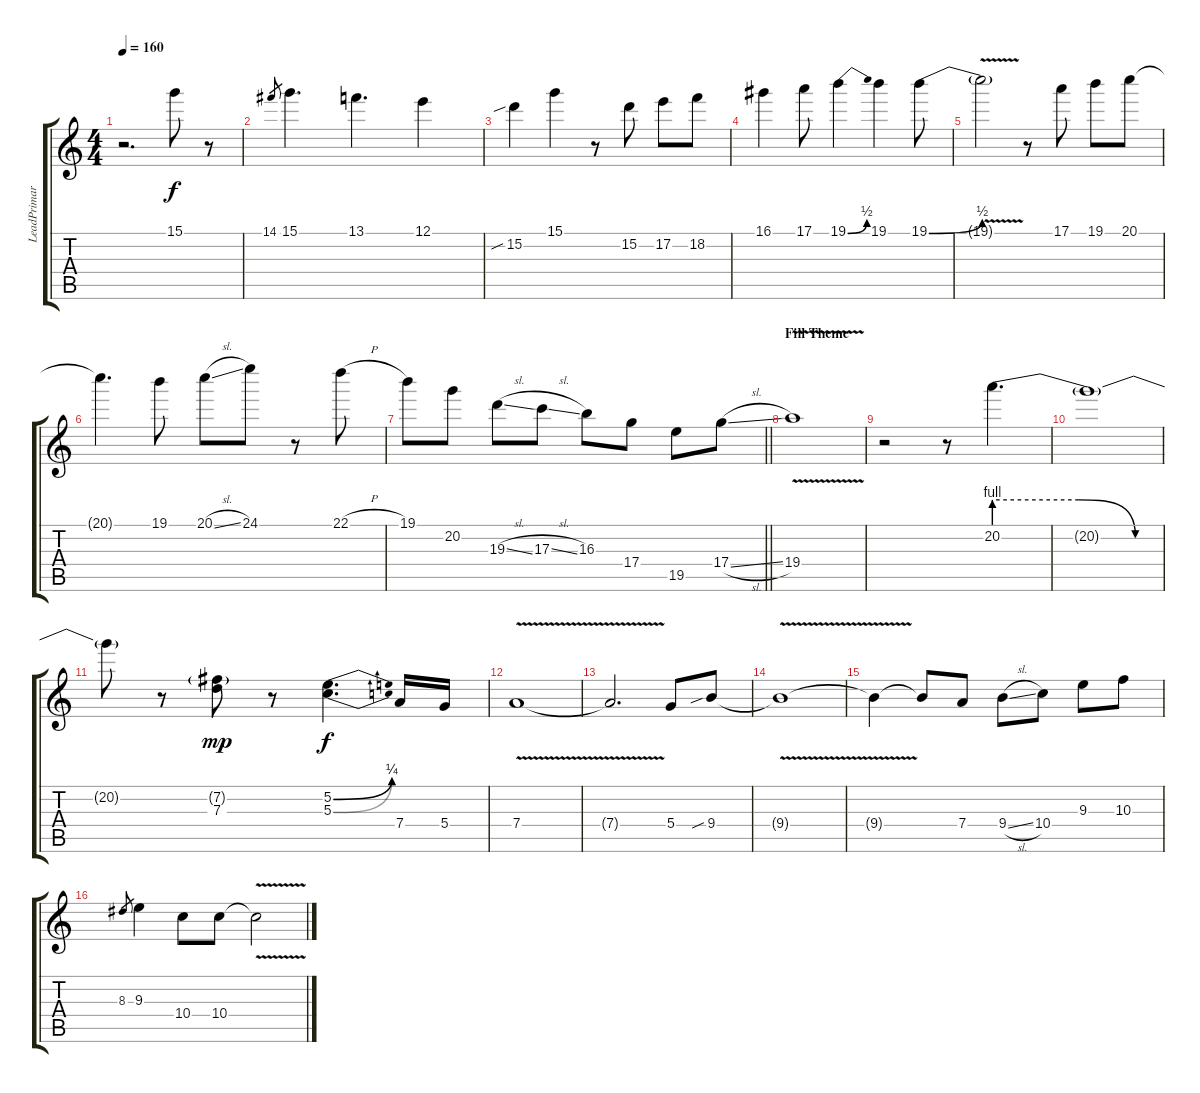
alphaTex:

\track ("LeadPrimary" "LeadPrimar") {instrument distortionguitar}
\staff {score tabs}
\tuning (E4 B3 G3 D3 A2 E2) {hide}
\ts (4 4)
\tempo 160
\clef g2
\ks c
r.2{d dy f} 15.1.8 r.8 |
14.1.8{gr} 15.1.4{d} 13.1.4{d} 12.1.4 |
15.2{sib}.4 15.1.4 r.8 15.2.8 17.2.8 18.2.8 |
16.1.4 17.1.8 19.1{be (bend 0 0 60 2)}.4 19.1.4 19.1{be (bend 0 0 60 2)}.8 |
19.1{v t}.2 r.8 17.1.8 19.1.8 20.1.8 |
20.1{t}.4{d} 19.1.8 20.1{sl}.8 24.1.8 r.8 22.1{h}.8 |
\barLineRight lightlight
19.1.8 20.2.8 19.3{sl}.8 17.3{sl}.8 16.3.8 17.4.8 19.5.8 17.4{sl}.8 |
\section ("" "Fill Theme")
19.4{v}.1 |
r.2 r.8 20.2{be (custom 0 4 30 4 50 0 60 0)}.4{d} |
20.2{t}.1 |
20.2{t}.8 r.8 (7.2{g} 7.3).8{dy mp} r.8 (5.2{be (bend 0 0 60 1)} 5.3{be (bend 0 0 60 1)}).4{d dy f} 7.4.16 5.4.16 |
7.4{v}.1 |
7.4{t}.2{d} 5.4.8 9.4{sib}.8 |
9.4{v t}.1 |
9.4{t}.4 9.4{t}.8 7.4.8 9.4{sl}.8 10.4.8 9.3.8 10.3.8 |
8.3.8{gr} 9.3.4 10.4.8 10.4.8 10.4{v t}.2
